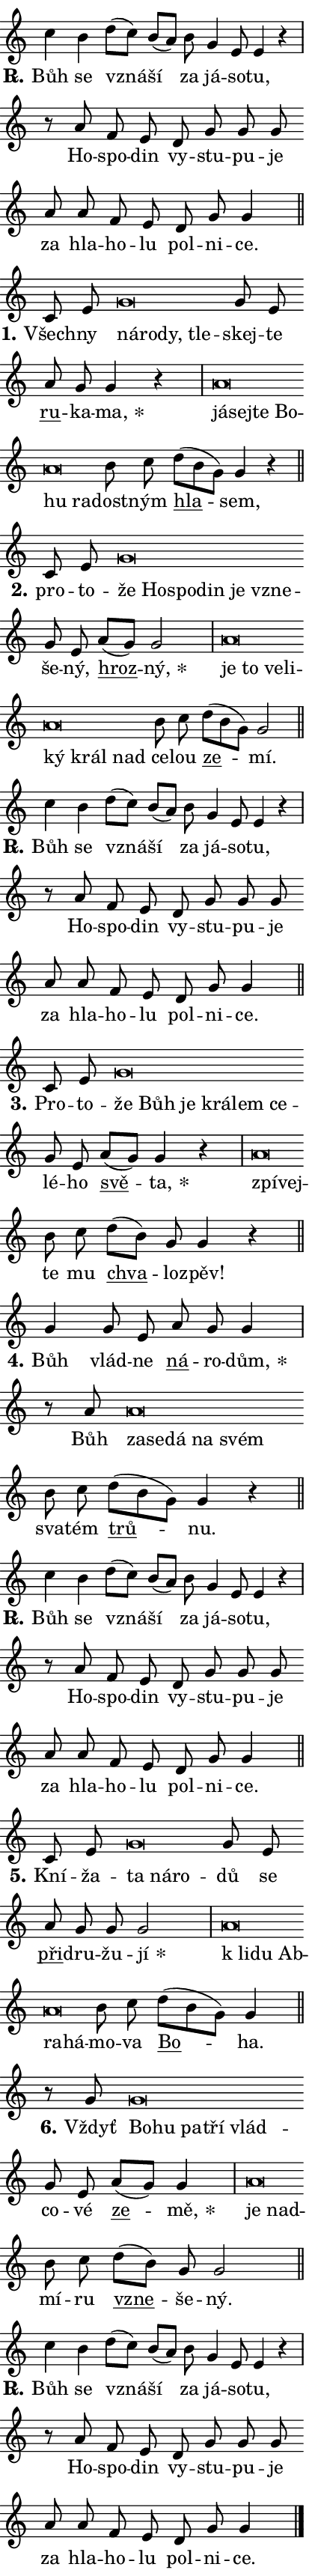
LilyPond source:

\version "2.24.0"
\header { tagline = "" }
\paper {
  indent = 0\cm
  top-margin = 0\cm
  right-margin = 0.13\cm % to fit lyric hyphens
  bottom-margin = 0\cm
  left-margin = 0\cm
  paper-width = 7\cm
  page-breaking = #ly:one-page-breaking
  system-system-spacing.basic-distance = #11
  score-system-spacing.basic-distance = #11
  ragged-last = ##f
}


%% Author: Thomas Morley
%% https://lists.gnu.org/archive/html/lilypond-user/2020-05/msg00002.html
#(define (line-position grob)
"Returns position of @var[grob} in current system:
   @code{'start}, if at first time-step
   @code{'end}, if at last time-step
   @code{'middle} otherwise
"
  (let* ((col (ly:item-get-column grob))
         (ln (ly:grob-object col 'left-neighbor))
         (rn (ly:grob-object col 'right-neighbor))
         (col-to-check-left (if (ly:grob? ln) ln col))
         (col-to-check-right (if (ly:grob? rn) rn col))
         (break-dir-left
           (and
             (ly:grob-property col-to-check-left 'non-musical #f)
             (ly:item-break-dir col-to-check-left)))
         (break-dir-right
           (and
             (ly:grob-property col-to-check-right 'non-musical #f)
             (ly:item-break-dir col-to-check-right))))
        (cond ((eqv? 1 break-dir-left) 'start)
              ((eqv? -1 break-dir-right) 'end)
              (else 'middle))))

#(define (tranparent-at-line-position vctor)
  (lambda (grob)
  "Relying on @code{line-position} select the relevant enry from @var{vctor}.
Used to determine transparency,"
    (case (line-position grob)
      ((end) (not (vector-ref vctor 0)))
      ((middle) (not (vector-ref vctor 1)))
      ((start) (not (vector-ref vctor 2))))))

noteHeadBreakVisibility =
#(define-music-function (break-visibility)(vector?)
"Makes @code{NoteHead}s transparent relying on @var{break-visibility}"
#{
  \override NoteHead.transparent =
    #(tranparent-at-line-position break-visibility)
#})

#(define delete-ledgers-for-transparent-note-heads
  (lambda (grob)
    "Reads whether a @code{NoteHead} is transparent.
If so this @code{NoteHead} is removed from @code{'note-heads} from
@var{grob}, which is supposed to be @code{LedgerLineSpanner}.
As a result ledgers are not printed for this @code{NoteHead}"
    (let* ((nhds-array (ly:grob-object grob 'note-heads))
           (nhds-list
             (if (ly:grob-array? nhds-array)
                 (ly:grob-array->list nhds-array)
                 '()))
           ;; Relies on the transparent-property being done before
           ;; Staff.LedgerLineSpanner.after-line-breaking is executed.
           ;; This is fragile ...
           (to-keep
             (remove
               (lambda (nhd)
                 (ly:grob-property nhd 'transparent #f))
               nhds-list)))
      ;; TODO find a better method to iterate over grob-arrays, similiar
      ;; to filter/remove etc for lists
      ;; For now rebuilt from scratch
      (set! (ly:grob-object grob 'note-heads)  '())
      (for-each
        (lambda (nhd)
          (ly:pointer-group-interface::add-grob grob 'note-heads nhd))
        to-keep))))

squashNotes = {
  \override NoteHead.X-extent = #'(-0.2 . 0.2)
  \override NoteHead.Y-extent = #'(-0.75 . 0)
  \override NoteHead.stencil =
    #(lambda (grob)
       (let ((pos (ly:grob-property grob 'staff-position)))
         (begin
           (if (< pos -7) (display "ERROR: Lower brevis then expected\n") (display "OK: Expected brevis position\n"))
           (if (<= pos -6) ly:text-interface::print ly:note-head::print))))
}
unSquashNotes = {
  \revert NoteHead.X-extent
  \revert NoteHead.Y-extent
  \revert NoteHead.stencil
}

hideNotes = \noteHeadBreakVisibility #begin-of-line-visible
unHideNotes = \noteHeadBreakVisibility #all-visible

% work-around for resetting accidentals
% https://lilypond.org/doc/v2.23/Documentation/notation/displaying-rhythms#unmetered-music
cadenzaMeasure = {
  \cadenzaOff
  \partial 1024 s1024
  \cadenzaOn
}

#(define-markup-command (accent layout props text) (markup?)
  "Underline accented syllable"
  (interpret-markup layout props
    #{\markup \override #'(offset . 4.3) \underline { #text }#}))

responsum = \markup \concat {
  "R" \hspace #-1.05 \path #0.1 #'((moveto 0 0.07) (lineto 0.9 0.8)) \hspace #0.05 "."
}

spaceSize = #0.6828661417322834 % exact space size for TeX Gyre Schola

\layout {
  \context {
    \Staff
    \remove "Time_signature_engraver"
    \override LedgerLineSpanner.after-line-breaking = #delete-ledgers-for-transparent-note-heads
  }
  \context {
    \Lyrics {
      \override LyricSpace.minimum-distance = \spaceSize
      \override LyricText.font-name = #"TeX Gyre Schola"
      \override LyricText.font-size = 1
      \override StanzaNumber.font-name = #"TeX Gyre Schola Bold"
      \override StanzaNumber.font-size = 1
    }
  }
  \context {
    \Score 
    \override NoteHead.text =
      #(lambda (grob) 
        (let ((pos (ly:grob-property grob 'staff-position)))
          #{\markup {
            \combine
              \halign #-0.55 \raise #(if (= pos -6) 0 0.5) \override #'(thickness . 2) \draw-line #'(3.2 . 0)
              \musicglyph "noteheads.sM1"
          }#}))
  }
}

% magnetic-lyrics.ily
%
%   written by
%     Jean Abou Samra <jean@abou-samra.fr>
%     Werner Lemberg <wl@gnu.org>
%
%   adapted by
%     Jiri Hon <jiri.hon@gmail.com>
%
% Version 2022-Apr-15

% https://www.mail-archive.com/lilypond-user@gnu.org/msg149350.html

#(define (Left_hyphen_pointer_engraver context)
   "Collect syllable-hyphen-syllable occurrences in lyrics and store
them in properties.  This engraver only looks to the left.  For
example, if the lyrics input is @code{foo -- bar}, it does the
following.

@itemize @bullet
@item
Set the @code{text} property of the @code{LyricHyphen} grob between
@q{foo} and @q{bar} to @code{foo}.

@item
Set the @code{left-hyphen} property of the @code{LyricText} grob with
text @q{foo} to the @code{LyricHyphen} grob between @q{foo} and
@q{bar}.
@end itemize

Use this auxiliary engraver in combination with the
@code{lyric-@/text::@/apply-@/magnetic-@/offset!} hook."
   (let ((hyphen #f)
         (text #f))
     (make-engraver
      (acknowledgers
       ((lyric-syllable-interface engraver grob source-engraver)
        (set! text grob)))
      (end-acknowledgers
       ((lyric-hyphen-interface engraver grob source-engraver)
        ;(when (not (grob::has-interface grob 'lyric-space-interface))
          (set! hyphen grob)));)
      ((stop-translation-timestep engraver)
       (when (and text hyphen)
         (ly:grob-set-object! text 'left-hyphen hyphen))
       (set! text #f)
       (set! hyphen #f)))))

#(define (lyric-text::apply-magnetic-offset! grob)
   "If the space between two syllables is less than the value in
property @code{LyricText@/.details@/.squash-threshold}, move the right
syllable to the left so that it gets concatenated with the left
syllable.

Use this function as a hook for
@code{LyricText@/.after-@/line-@/breaking} if the
@code{Left_@/hyphen_@/pointer_@/engraver} is active."
   (let ((hyphen (ly:grob-object grob 'left-hyphen #f)))
     (when hyphen
       (let ((left-text (ly:spanner-bound hyphen LEFT)))
         (when (grob::has-interface left-text 'lyric-syllable-interface)
           (let* ((common (ly:grob-common-refpoint grob left-text X))
                  (this-x-ext (ly:grob-extent grob common X))
                  (left-x-ext
                   (begin
                     ;; Trigger magnetism for left-text.
                     (ly:grob-property left-text 'after-line-breaking)
                     (ly:grob-extent left-text common X)))
                  ;; `delta` is the gap width between two syllables.
                  (delta (- (interval-start this-x-ext)
                            (interval-end left-x-ext)))
                  (details (ly:grob-property grob 'details))
                  (threshold (assoc-get 'squash-threshold details 0.2)))
             (when (< delta threshold)
               (let* (;; We have to manipulate the input text so that
                      ;; ligatures crossing syllable boundaries are not
                      ;; disabled.  For languages based on the Latin
                      ;; script this is essentially a beautification.
                      ;; However, for non-Western scripts it can be a
                      ;; necessity.
                      (lt (ly:grob-property left-text 'text))
                      (rt (ly:grob-property grob 'text))
                      (is-space (grob::has-interface hyphen 'lyric-space-interface))
                      (space (if is-space " " ""))
                      (extra-delta (if is-space spaceSize 0))
                      ;; Append new syllable.
                      (ltrt-space (if (and (string? lt) (string? rt))
                                (string-append lt space rt)
                                (make-concat-markup (list lt space rt))))
                      ;; Right-align `ltrt` to the right side.
                      (ltrt-space-markup (grob-interpret-markup
                               grob
                               (make-translate-markup
                                (cons (interval-length this-x-ext) 0)
                                (make-right-align-markup ltrt-space)))))
                 (begin
                   ;; Don't print `left-text`.
                   (ly:grob-set-property! left-text 'stencil #f)
                   ;; Set text and stencil (which holds all collected
                   ;; syllables so far) and shift it to the left.
                   (ly:grob-set-property! grob 'text ltrt-space)
                   (ly:grob-set-property! grob 'stencil ltrt-space-markup)
                   (ly:grob-translate-axis! grob (- (- delta extra-delta)) X))))))))))


#(define (lyric-hyphen::displace-bounds-first grob)
   ;; Make very sure this callback isn't triggered too early.
   (let ((left (ly:spanner-bound grob LEFT))
         (right (ly:spanner-bound grob RIGHT)))
     (ly:grob-property left 'after-line-breaking)
     (ly:grob-property right 'after-line-breaking)
     (ly:lyric-hyphen::print grob)))

squashThreshold = #0.4

\layout {
  \context {
    \Lyrics
    \consists #Left_hyphen_pointer_engraver
    \override LyricText.after-line-breaking =
      #lyric-text::apply-magnetic-offset!
    \override LyricHyphen.stencil = #lyric-hyphen::displace-bounds-first
    \override LyricText.details.squash-threshold = \squashThreshold
    \override LyricHyphen.minimum-distance = 0
    \override LyricHyphen.minimum-length = \squashThreshold
  }
}

squashText = \override LyricText.details.squash-threshold = 9999
unSquashText = \override LyricText.details.squash-threshold = \squashThreshold

leftText = \override LyricText.self-alignment-X = #LEFT
unLeftText = \revert LyricText.self-alignment-X

starOffset = #(lambda (grob) 
                (let ((x_offset (ly:self-alignment-interface::aligned-on-x-parent grob)))
                  (if (= x_offset 0) 0 (+ x_offset 1.2))))

star = #(define-music-function (syllable)(string?)
"Append star separator at the end of a syllable"
#{
  \once \override LyricText.X-offset = #starOffset
  \lyricmode { \markup {
    #syllable
    \override #'((font-name . "TeX Gyre Schola Bold")) \hspace #0.2 \lower #0.65 \larger "*"
  } }
#})

starAccent = #(define-music-function (syllable)(string?)
"Append star separator at the end of a syllable and make accent"
#{
  \once \override LyricText.X-offset = #starOffset
  \lyricmode { \markup {
    \accent #syllable
    \override #'((font-name . "TeX Gyre Schola Bold")) \hspace #0.2 \lower #0.65 \larger "*"
  } }
#})

breath = #(define-music-function (syllable)(string?)
"Append breathing indicator at the end of a syllable"
#{
  \lyricmode { \markup { #syllable "+" } }
#})

optionalBreath = #(define-music-function (syllable)(string?)
"Append optional breathing indicator at the end of a syllable"
#{
  \lyricmode { \markup { #syllable "(+)" } }
#})


\score {
    <<
        \new Voice = "melody" { \cadenzaOn \key c \major \relative { c''4 b d8[( c)] b[( a)] \bar "" b g4 e8 e4 r \cadenzaMeasure \bar "|" r8 a f e \bar "" d g g g \bar "" a a f e d g g4 \cadenzaMeasure \bar "||" \break } }
        \new Lyrics \lyricsto "melody" { \lyricmode { \set stanza = \responsum
Bůh se vzná -- ší za já -- so -- tu, Ho -- spo -- din vy -- stu -- pu -- je za hla -- ho -- lu pol -- ni -- ce. } }
    >>
    \layout {}
}

\score {
    <<
        \new Voice = "melody" { \cadenzaOn \key c \major \relative { c'8 e \squashNotes g\breve*1/16 \hideNotes \breve*1/16 \bar "" \breve*1/16 \breve*1/16 \bar "" \unHideNotes \unSquashNotes g8 e \bar "" a g g4 r \cadenzaMeasure \bar "|" \squashNotes a\breve*1/16 \hideNotes \breve*1/16 \bar "" \breve*1/16 \bar "" \breve*1/16 \bar "" \breve*1/16 \breve*1/16 \bar "" \unHideNotes \unSquashNotes b8 c \bar "" d[( b g)] g4 r \cadenzaMeasure \bar "||" \break } }
        \new Lyrics \lyricsto "melody" { \lyricmode { \set stanza = "1."
Všech -- ny \leftText ná -- \squashText ro -- dy, tle -- \unLeftText \unSquashText skej -- te \markup \accent ru -- ka -- \star ma, \leftText já -- \squashText sej -- te Bo -- hu ra -- \unLeftText \unSquashText dost -- ným \markup \accent hla -- sem, } }
    >>
    \layout {}
}

\score {
    <<
        \new Voice = "melody" { \cadenzaOn \key c \major \relative { c'8 e \squashNotes g\breve*1/16 \hideNotes \breve*1/16 \bar "" \breve*1/16 \bar "" \breve*1/16 \bar "" \breve*1/16 \breve*1/16 \bar "" \unHideNotes \unSquashNotes g8 e \bar "" a[( g)] g2 \cadenzaMeasure \bar "|" \squashNotes a\breve*1/16 \hideNotes \breve*1/16 \bar "" \breve*1/16 \bar "" \breve*1/16 \bar "" \breve*1/16 \bar "" \breve*1/16 \breve*1/16 \bar "" \unHideNotes \unSquashNotes b8 c \bar "" d[( b g)] g2 \cadenzaMeasure \bar "||" \break } }
        \new Lyrics \lyricsto "melody" { \lyricmode { \set stanza = "2."
pro -- to -- \leftText že \squashText Ho -- spo -- din je vzne -- \unLeftText \unSquashText še -- ný, \markup \accent hroz -- \star ný, \leftText je \squashText to ve -- li -- ký král nad \unLeftText \unSquashText ce -- lou \markup \accent ze -- mí. } }
    >>
    \layout {}
}

\score {
    <<
        \new Voice = "melody" { \cadenzaOn \key c \major \relative { c''4 b d8[( c)] b[( a)] \bar "" b g4 e8 e4 r \cadenzaMeasure \bar "|" r8 a f e \bar "" d g g g \bar "" a a f e d g g4 \cadenzaMeasure \bar "||" \break } }
        \new Lyrics \lyricsto "melody" { \lyricmode { \set stanza = \responsum
Bůh se vzná -- ší za já -- so -- tu, Ho -- spo -- din vy -- stu -- pu -- je za hla -- ho -- lu pol -- ni -- ce. } }
    >>
    \layout {}
}

\score {
    <<
        \new Voice = "melody" { \cadenzaOn \key c \major \relative { c'8 e \squashNotes g\breve*1/16 \hideNotes \breve*1/16 \bar "" \breve*1/16 \bar "" \breve*1/16 \bar "" \breve*1/16 \breve*1/16 \bar "" \unHideNotes \unSquashNotes g8 e \bar "" a[( g)] g4 r \cadenzaMeasure \bar "|" \squashNotes a\breve*1/16 \hideNotes \breve*1/16 \bar "" \unHideNotes \unSquashNotes b8 c \bar "" d[( b)] g g4 r \cadenzaMeasure \bar "||" \break } }
        \new Lyrics \lyricsto "melody" { \lyricmode { \set stanza = "3."
Pro -- to -- \leftText že \squashText Bůh je krá -- lem ce -- \unLeftText \unSquashText lé -- ho \markup \accent svě -- \star ta, \leftText zpí -- \squashText vej -- \unLeftText \unSquashText te mu \markup \accent chva -- lo -- zpěv! } }
    >>
    \layout {}
}

\score {
    <<
        \new Voice = "melody" { \cadenzaOn \key c \major \relative { g'4 g8 e \bar "" a g g4 \cadenzaMeasure \bar "|" r8 a8 \squashNotes a\breve*1/16 \hideNotes \breve*1/16 \bar "" \breve*1/16 \bar "" \breve*1/16 \breve*1/16 \bar "" \unHideNotes \unSquashNotes b8 c \bar "" d[( b g)] g4 r \cadenzaMeasure \bar "||" \break } }
        \new Lyrics \lyricsto "melody" { \lyricmode { \set stanza = "4."
Bůh vlád -- ne \markup \accent ná -- ro -- \star dům, Bůh \leftText za -- \squashText se -- dá na svém \unLeftText \unSquashText sva -- tém \markup \accent trů -- nu. } }
    >>
    \layout {}
}

\score {
    <<
        \new Voice = "melody" { \cadenzaOn \key c \major \relative { c''4 b d8[( c)] b[( a)] \bar "" b g4 e8 e4 r \cadenzaMeasure \bar "|" r8 a f e \bar "" d g g g \bar "" a a f e d g g4 \cadenzaMeasure \bar "||" \break } }
        \new Lyrics \lyricsto "melody" { \lyricmode { \set stanza = \responsum
Bůh se vzná -- ší za já -- so -- tu, Ho -- spo -- din vy -- stu -- pu -- je za hla -- ho -- lu pol -- ni -- ce. } }
    >>
    \layout {}
}

\score {
    <<
        \new Voice = "melody" { \cadenzaOn \key c \major \relative { c'8 e \squashNotes g\breve*1/16 \hideNotes \breve*1/16 \breve*1/16 \bar "" \unHideNotes \unSquashNotes g8 e \bar "" a g g g2 \cadenzaMeasure \bar "|" \squashNotes a\breve*1/16 \hideNotes \breve*1/16 \bar "" \breve*1/16 \bar "" \breve*1/16 \breve*1/16 \bar "" \unHideNotes \unSquashNotes b8 c \bar "" d[( b g)] g4 \cadenzaMeasure \bar "||" \break } }
        \new Lyrics \lyricsto "melody" { \lyricmode { \set stanza = "5."
Kní -- ža -- \leftText ta \squashText ná -- ro -- \unLeftText \unSquashText dů se \markup \accent při -- dru -- žu -- \star jí \leftText "k li" -- \squashText du Ab -- ra -- há -- \unLeftText \unSquashText mo -- va \markup \accent Bo -- ha. } }
    >>
    \layout {}
}

\score {
    <<
        \new Voice = "melody" { \cadenzaOn \key c \major \relative { r8 g'8 \squashNotes g\breve*1/16 \hideNotes \breve*1/16 \bar "" \breve*1/16 \bar "" \breve*1/16 \breve*1/16 \bar "" \unHideNotes \unSquashNotes g8 e \bar "" a[( g)] g4 \cadenzaMeasure \bar "|" \squashNotes a\breve*1/16 \hideNotes \breve*1/16 \bar "" \unHideNotes \unSquashNotes b8 c \bar "" d[( b)] g g2 \cadenzaMeasure \bar "||" \break } }
        \new Lyrics \lyricsto "melody" { \lyricmode { \set stanza = "6."
Vždyť \leftText Bo -- \squashText hu pa -- tří vlád -- \unLeftText \unSquashText co -- vé \markup \accent ze -- \star mě, \leftText je \squashText nad -- \unLeftText \unSquashText mí -- ru \markup \accent vzne -- še -- ný. } }
    >>
    \layout {}
}

\score {
    <<
        \new Voice = "melody" { \cadenzaOn \key c \major \relative { c''4 b d8[( c)] b[( a)] \bar "" b g4 e8 e4 r \cadenzaMeasure \bar "|" r8 a f e \bar "" d g g g \bar "" a a f e d g g4 \cadenzaMeasure \bar "||" \break } \bar "|." }
        \new Lyrics \lyricsto "melody" { \lyricmode { \set stanza = \responsum
Bůh se vzná -- ší za já -- so -- tu, Ho -- spo -- din vy -- stu -- pu -- je za hla -- ho -- lu pol -- ni -- ce. } }
    >>
    \layout {}
}
